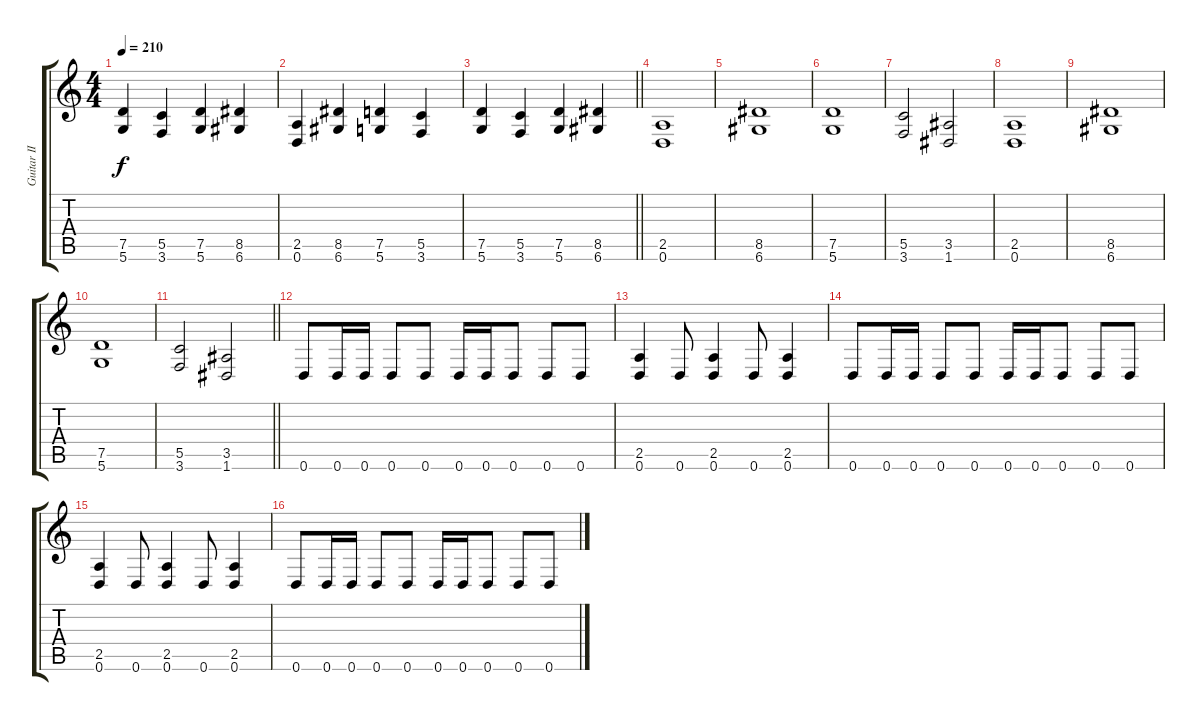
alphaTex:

\track ("Guitar II" "Guitar II") {instrument distortionguitar}
\staff {score tabs}
\tuning (D4 A3 F3 C3 G2 D2) {hide}
\ts (4 4)
\tempo 210
\clef g2
\ks c
(7.5 5.6).4{dy f} (5.5 3.6).4 (7.5 5.6).4 (8.5 6.6).4 |
(2.5 0.6).4 (8.5 6.6).4 (7.5 5.6).4 (5.5 3.6).4 |
\barLineRight lightlight
(7.5 5.6).4 (5.5 3.6).4 (7.5 5.6).4 (8.5 6.6).4 |
(2.5 0.6).1 |
(8.5 6.6).1 |
(7.5 5.6).1 |
(5.5 3.6).2 (3.5 1.6).2 |
(2.5 0.6).1 |
(8.5 6.6).1 |
(7.5 5.6).1 |
\barLineRight lightlight
(5.5 3.6).2 (3.5 1.6).2 |
0.6.8 0.6.16 0.6.16 0.6.8 0.6.8 0.6.16 0.6.16 0.6.8 0.6.8 0.6.8 |
(2.5 0.6).4 0.6.8 (2.5 0.6).4 0.6.8 (2.5 0.6).4 |
0.6.8 0.6.16 0.6.16 0.6.8 0.6.8 0.6.16 0.6.16 0.6.8 0.6.8 0.6.8 |
(2.5 0.6).4 0.6.8 (2.5 0.6).4 0.6.8 (2.5 0.6).4 |
0.6.8 0.6.16 0.6.16 0.6.8 0.6.8 0.6.16 0.6.16 0.6.8 0.6.8 0.6.8
